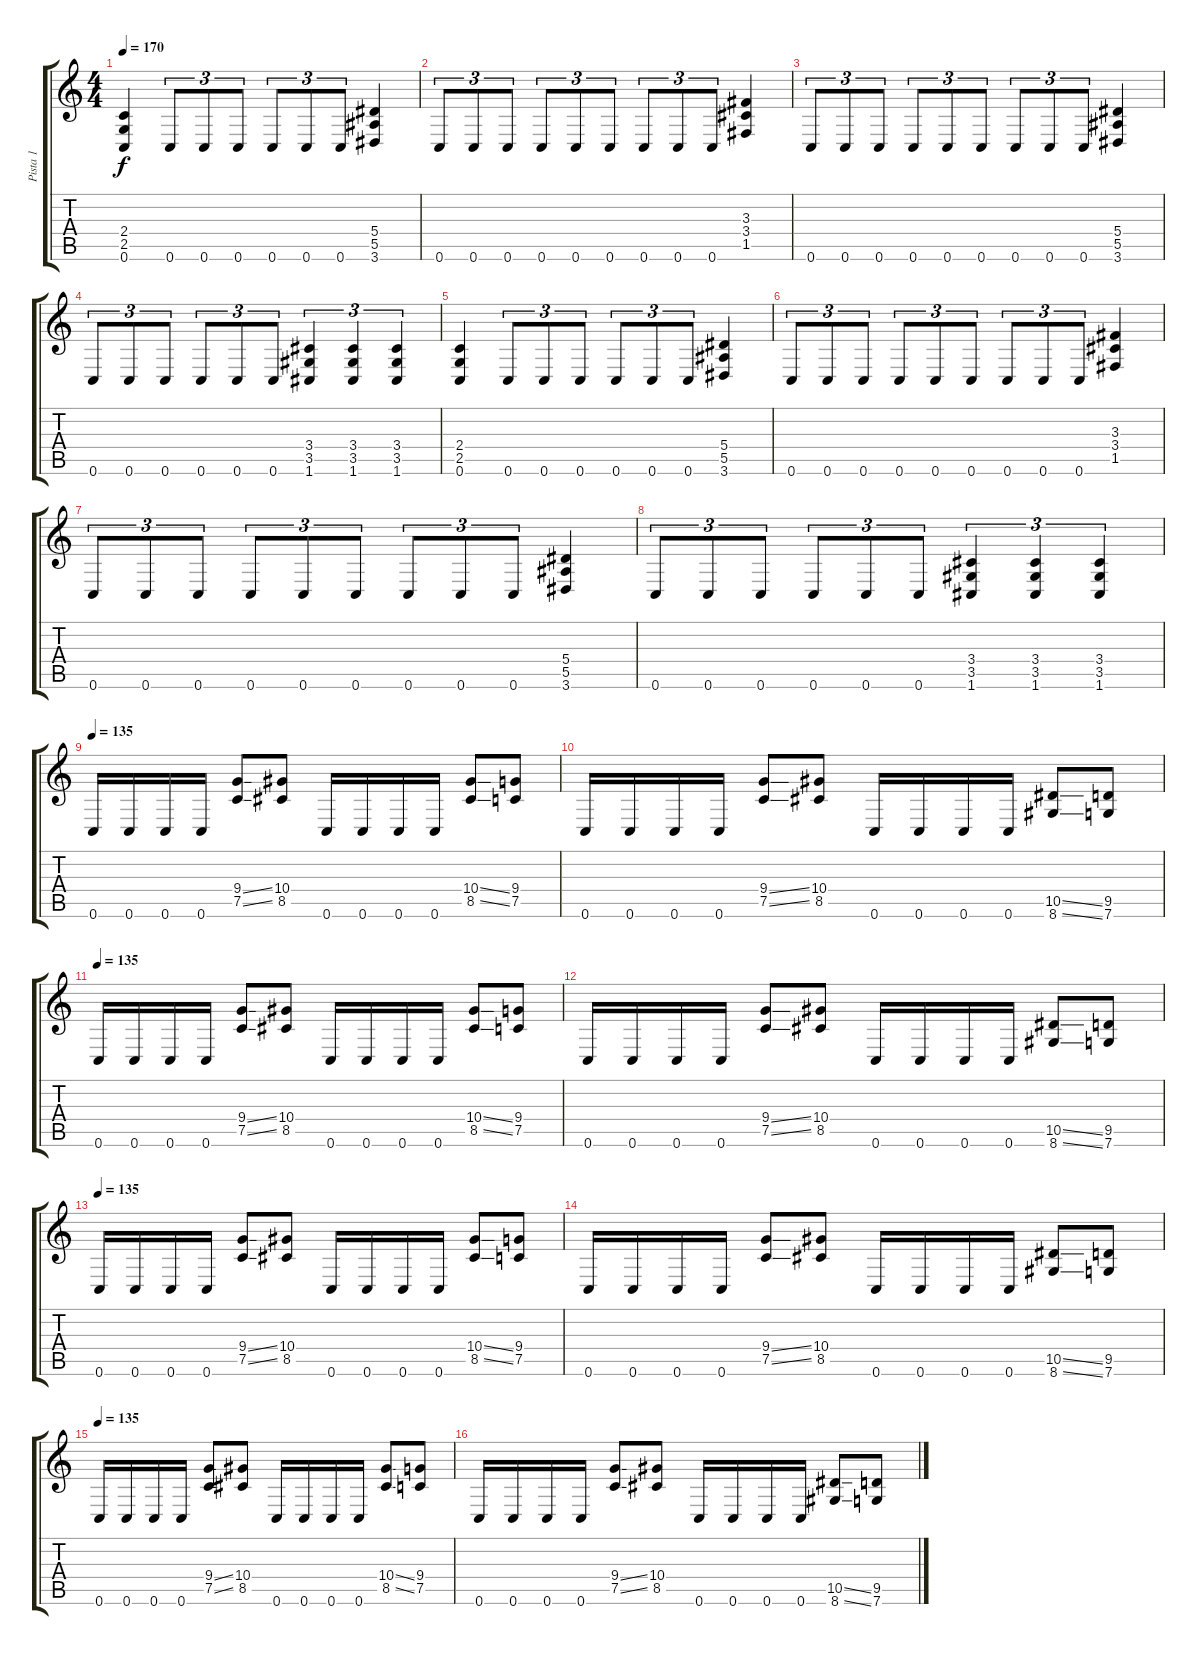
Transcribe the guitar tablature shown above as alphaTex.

\track ("Pista 1" "Pista 1") {instrument distortionguitar}
\staff {score tabs}
\tuning (C4 G3 Eb3 Bb2 F2 C2) {hide}
\ts (4 4)
\tempo 170
\clef g2
\ks c
(2.4 2.5 0.6).4{dy f} 0.6.8{tu (3 2)} 0.6.8{tu (3 2)} 0.6.8{tu (3 2)} 0.6.8{tu (3 2)} 0.6.8{tu (3 2)} 0.6.8{tu (3 2)} (5.4 5.5 3.6).4 |
0.6.8{tu (3 2)} 0.6.8{tu (3 2)} 0.6.8{tu (3 2)} 0.6.8{tu (3 2)} 0.6.8{tu (3 2)} 0.6.8{tu (3 2)} 0.6.8{tu (3 2)} 0.6.8{tu (3 2)} 0.6.8{tu (3 2)} (3.3 3.4 1.5).4 |
0.6.8{tu (3 2)} 0.6.8{tu (3 2)} 0.6.8{tu (3 2)} 0.6.8{tu (3 2)} 0.6.8{tu (3 2)} 0.6.8{tu (3 2)} 0.6.8{tu (3 2)} 0.6.8{tu (3 2)} 0.6.8{tu (3 2)} (5.4 5.5 3.6).4 |
0.6.8{tu (3 2)} 0.6.8{tu (3 2)} 0.6.8{tu (3 2)} 0.6.8{tu (3 2)} 0.6.8{tu (3 2)} 0.6.8{tu (3 2)} (3.4 3.5 1.6).4{tu (3 2)} (3.4 3.5 1.6).4{tu (3 2)} (3.4 3.5 1.6).4{tu (3 2)} |
(2.4 2.5 0.6).4 0.6.8{tu (3 2)} 0.6.8{tu (3 2)} 0.6.8{tu (3 2)} 0.6.8{tu (3 2)} 0.6.8{tu (3 2)} 0.6.8{tu (3 2)} (5.4 5.5 3.6).4 |
0.6.8{tu (3 2)} 0.6.8{tu (3 2)} 0.6.8{tu (3 2)} 0.6.8{tu (3 2)} 0.6.8{tu (3 2)} 0.6.8{tu (3 2)} 0.6.8{tu (3 2)} 0.6.8{tu (3 2)} 0.6.8{tu (3 2)} (3.3 3.4 1.5).4 |
0.6.8{tu (3 2)} 0.6.8{tu (3 2)} 0.6.8{tu (3 2)} 0.6.8{tu (3 2)} 0.6.8{tu (3 2)} 0.6.8{tu (3 2)} 0.6.8{tu (3 2)} 0.6.8{tu (3 2)} 0.6.8{tu (3 2)} (5.4 5.5 3.6).4 |
0.6.8{tu (3 2)} 0.6.8{tu (3 2)} 0.6.8{tu (3 2)} 0.6.8{tu (3 2)} 0.6.8{tu (3 2)} 0.6.8{tu (3 2)} (3.4 3.5 1.6).4{tu (3 2)} (3.4 3.5 1.6).4{tu (3 2)} (3.4 3.5 1.6).4{tu (3 2)} |
\tempo 135
0.6.16 0.6.16 0.6.16 0.6.16 (9.4{ss} 7.5{ss}).8 (10.4 8.5).8 0.6.16 0.6.16 0.6.16 0.6.16 (10.4{ss} 8.5{ss}).8 (9.4 7.5).8 |
0.6.16 0.6.16 0.6.16 0.6.16 (9.4{ss} 7.5{ss}).8 (10.4 8.5).8 0.6.16 0.6.16 0.6.16 0.6.16 (10.5{ss} 8.6{ss}).8 (9.5 7.6).8 |
\tempo 135
0.6.16 0.6.16 0.6.16 0.6.16 (9.4{ss} 7.5{ss}).8 (10.4 8.5).8 0.6.16 0.6.16 0.6.16 0.6.16 (10.4{ss} 8.5{ss}).8 (9.4 7.5).8 |
0.6.16 0.6.16 0.6.16 0.6.16 (9.4{ss} 7.5{ss}).8 (10.4 8.5).8 0.6.16 0.6.16 0.6.16 0.6.16 (10.5{ss} 8.6{ss}).8 (9.5 7.6).8 |
\tempo 135
0.6.16 0.6.16 0.6.16 0.6.16 (9.4{ss} 7.5{ss}).8 (10.4 8.5).8 0.6.16 0.6.16 0.6.16 0.6.16 (10.4{ss} 8.5{ss}).8 (9.4 7.5).8 |
0.6.16 0.6.16 0.6.16 0.6.16 (9.4{ss} 7.5{ss}).8 (10.4 8.5).8 0.6.16 0.6.16 0.6.16 0.6.16 (10.5{ss} 8.6{ss}).8 (9.5 7.6).8 |
\tempo 135
0.6.16 0.6.16 0.6.16 0.6.16 (9.4{ss} 7.5{ss}).8 (10.4 8.5).8 0.6.16 0.6.16 0.6.16 0.6.16 (10.4{ss} 8.5{ss}).8 (9.4 7.5).8 |
0.6.16 0.6.16 0.6.16 0.6.16 (9.4{ss} 7.5{ss}).8 (10.4 8.5).8 0.6.16 0.6.16 0.6.16 0.6.16 (10.5{ss} 8.6{ss}).8 (9.5 7.6).8
